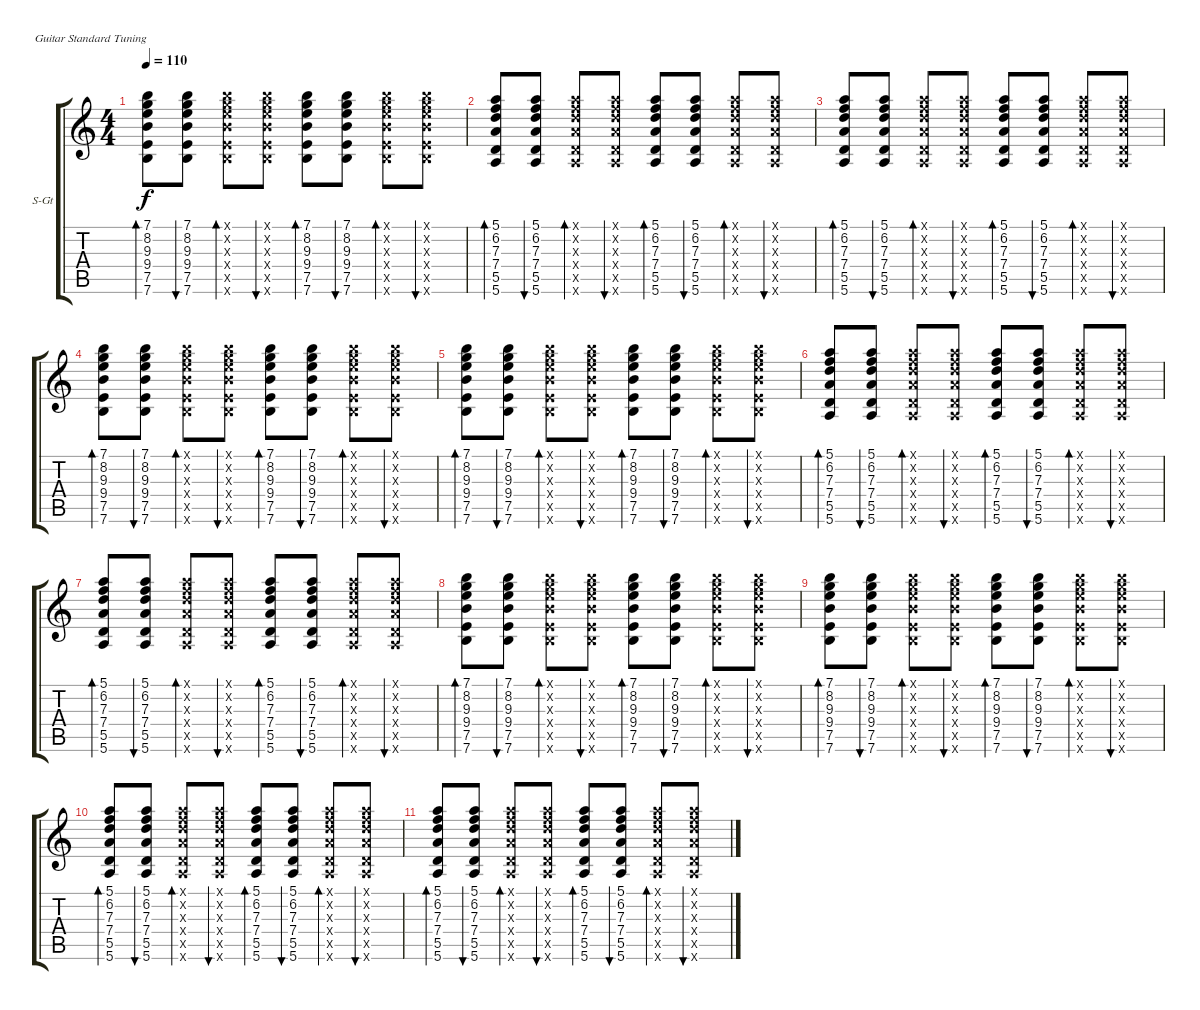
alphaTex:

\defaultSystemsLayout 4
\bracketExtendMode groupsimilarinstruments
\firstSystemTrackNameOrientation horizontal
\otherSystemsTrackNameOrientation horizontal
\track ("В. Бутусов (гитара)" "S-Gt") {instrument acousticguitarsteel}
\staff {score tabs}
\tuning (E4 B3 G3 D3 A2 E2)
\ts (4 4)
\tempo 110
\clef g2
\ks c
(7.6 7.5 9.4 9.3 8.2 7.1).8{bd 41 dy f} (7.6 7.5 9.4 9.3 8.2 7.1).8{bu 42} (7.6{x} 7.5{x} 9.4{x} 9.3{x} 8.2{x} 7.1{x}).8{bd 51} (7.6{x} 7.5{x} 9.4{x} 9.3{x} 8.2{x} 7.1{x}).8{bu 47} (7.6 7.5 9.4 9.3 8.2 7.1).8{bd 41} (7.6 7.5 9.4 9.3 8.2 7.1).8{bu 42} (7.6{x} 7.5{x} 9.4{x} 9.3{x} 8.2{x} 7.1{x}).8{bd 51} (7.6{x} 7.5{x} 9.4{x} 9.3{x} 8.2{x} 7.1{x}).8{bu 47} |
(5.6 5.5 7.4 7.3 6.2 5.1).8{bd 41} (5.6 5.5 7.4 7.3 6.2 5.1).8{bu 42} (5.6{x} 5.5{x} 7.4{x} 7.3{x} 6.2{x} 5.1{x}).8{bd 51} (5.6{x} 5.5{x} 7.4{x} 7.3{x} 6.2{x} 5.1{x}).8{bu 47} (5.6 5.5 7.4 7.3 6.2 5.1).8{bd 41} (5.6 5.5 7.4 7.3 6.2 5.1).8{bu 42} (5.6{x} 5.5{x} 7.4{x} 7.3{x} 6.2{x} 5.1{x}).8{bd 51} (5.6{x} 5.5{x} 7.4{x} 7.3{x} 6.2{x} 5.1{x}).8{bu 47} |
(5.6 5.5 7.4 7.3 6.2 5.1).8{bd 41} (5.6 5.5 7.4 7.3 6.2 5.1).8{bu 42} (5.6{x} 5.5{x} 7.4{x} 7.3{x} 6.2{x} 5.1{x}).8{bd 51} (5.6{x} 5.5{x} 7.4{x} 7.3{x} 6.2{x} 5.1{x}).8{bu 47} (5.6 5.5 7.4 7.3 6.2 5.1).8{bd 41} (5.6 5.5 7.4 7.3 6.2 5.1).8{bu 42} (5.6{x} 5.5{x} 7.4{x} 7.3{x} 6.2{x} 5.1{x}).8{bd 51} (5.6{x} 5.5{x} 7.4{x} 7.3{x} 6.2{x} 5.1{x}).8{bu 47} |
(7.6 7.5 9.4 9.3 8.2 7.1).8{bd 41} (7.6 7.5 9.4 9.3 8.2 7.1).8{bu 42} (7.6{x} 7.5{x} 9.4{x} 9.3{x} 8.2{x} 7.1{x}).8{bd 51} (7.6{x} 7.5{x} 9.4{x} 9.3{x} 8.2{x} 7.1{x}).8{bu 47} (7.6 7.5 9.4 9.3 8.2 7.1).8{bd 41} (7.6 7.5 9.4 9.3 8.2 7.1).8{bu 42} (7.6{x} 7.5{x} 9.4{x} 9.3{x} 8.2{x} 7.1{x}).8{bd 51} (7.6{x} 7.5{x} 9.4{x} 9.3{x} 8.2{x} 7.1{x}).8{bu 47} |
(7.6 7.5 9.4 9.3 8.2 7.1).8{bd 41} (7.6 7.5 9.4 9.3 8.2 7.1).8{bu 42} (7.6{x} 7.5{x} 9.4{x} 9.3{x} 8.2{x} 7.1{x}).8{bd 51} (7.6{x} 7.5{x} 9.4{x} 9.3{x} 8.2{x} 7.1{x}).8{bu 47} (7.6 7.5 9.4 9.3 8.2 7.1).8{bd 41} (7.6 7.5 9.4 9.3 8.2 7.1).8{bu 42} (7.6{x} 7.5{x} 9.4{x} 9.3{x} 8.2{x} 7.1{x}).8{bd 51} (7.6{x} 7.5{x} 9.4{x} 9.3{x} 8.2{x} 7.1{x}).8{bu 47} |
(5.6 5.5 7.4 7.3 6.2 5.1).8{bd 41} (5.6 5.5 7.4 7.3 6.2 5.1).8{bu 42} (5.6{x} 5.5{x} 7.4{x} 7.3{x} 6.2{x} 5.1{x}).8{bd 51} (5.6{x} 5.5{x} 7.4{x} 7.3{x} 6.2{x} 5.1{x}).8{bu 47} (5.6 5.5 7.4 7.3 6.2 5.1).8{bd 41} (5.6 5.5 7.4 7.3 6.2 5.1).8{bu 42} (5.6{x} 5.5{x} 7.4{x} 7.3{x} 6.2{x} 5.1{x}).8{bd 51} (5.6{x} 5.5{x} 7.4{x} 7.3{x} 6.2{x} 5.1{x}).8{bu 47} |
(5.6 5.5 7.4 7.3 6.2 5.1).8{bd 41} (5.6 5.5 7.4 7.3 6.2 5.1).8{bu 42} (5.6{x} 5.5{x} 7.4{x} 7.3{x} 6.2{x} 5.1{x}).8{bd 51} (5.6{x} 5.5{x} 7.4{x} 7.3{x} 6.2{x} 5.1{x}).8{bu 47} (5.6 5.5 7.4 7.3 6.2 5.1).8{bd 41} (5.6 5.5 7.4 7.3 6.2 5.1).8{bu 42} (5.6{x} 5.5{x} 7.4{x} 7.3{x} 6.2{x} 5.1{x}).8{bd 51} (5.6{x} 5.5{x} 7.4{x} 7.3{x} 6.2{x} 5.1{x}).8{bu 47} |
(7.6 7.5 9.4 9.3 8.2 7.1).8{bd 41} (7.6 7.5 9.4 9.3 8.2 7.1).8{bu 42} (7.6{x} 7.5{x} 9.4{x} 9.3{x} 8.2{x} 7.1{x}).8{bd 51} (7.6{x} 7.5{x} 9.4{x} 9.3{x} 8.2{x} 7.1{x}).8{bu 47} (7.6 7.5 9.4 9.3 8.2 7.1).8{bd 41} (7.6 7.5 9.4 9.3 8.2 7.1).8{bu 42} (7.6{x} 7.5{x} 9.4{x} 9.3{x} 8.2{x} 7.1{x}).8{bd 51} (7.6{x} 7.5{x} 9.4{x} 9.3{x} 8.2{x} 7.1{x}).8{bu 47} |
(7.6 7.5 9.4 9.3 8.2 7.1).8{bd 41} (7.6 7.5 9.4 9.3 8.2 7.1).8{bu 42} (7.6{x} 7.5{x} 9.4{x} 9.3{x} 8.2{x} 7.1{x}).8{bd 51} (7.6{x} 7.5{x} 9.4{x} 9.3{x} 8.2{x} 7.1{x}).8{bu 47} (7.6 7.5 9.4 9.3 8.2 7.1).8{bd 41} (7.6 7.5 9.4 9.3 8.2 7.1).8{bu 42} (7.6{x} 7.5{x} 9.4{x} 9.3{x} 8.2{x} 7.1{x}).8{bd 51} (7.6{x} 7.5{x} 9.4{x} 9.3{x} 8.2{x} 7.1{x}).8{bu 47} |
(5.6 5.5 7.4 7.3 6.2 5.1).8{bd 41} (5.6 5.5 7.4 7.3 6.2 5.1).8{bu 42} (5.6{x} 5.5{x} 7.4{x} 7.3{x} 6.2{x} 5.1{x}).8{bd 51} (5.6{x} 5.5{x} 7.4{x} 7.3{x} 6.2{x} 5.1{x}).8{bu 47} (5.6 5.5 7.4 7.3 6.2 5.1).8{bd 41} (5.6 5.5 7.4 7.3 6.2 5.1).8{bu 42} (5.6{x} 5.5{x} 7.4{x} 7.3{x} 6.2{x} 5.1{x}).8{bd 51} (5.6{x} 5.5{x} 7.4{x} 7.3{x} 6.2{x} 5.1{x}).8{bu 47} |
(5.6 5.5 7.4 7.3 6.2 5.1).8{bd 41} (5.6 5.5 7.4 7.3 6.2 5.1).8{bu 42} (5.6{x} 5.5{x} 7.4{x} 7.3{x} 6.2{x} 5.1{x}).8{bd 51} (5.6{x} 5.5{x} 7.4{x} 7.3{x} 6.2{x} 5.1{x}).8{bu 47} (5.6 5.5 7.4 7.3 6.2 5.1).8{bd 41} (5.6 5.5 7.4 7.3 6.2 5.1).8{bu 42} (5.6{x} 5.5{x} 7.4{x} 7.3{x} 6.2{x} 5.1{x}).8{bd 51} (5.6{x} 5.5{x} 7.4{x} 7.3{x} 6.2{x} 5.1{x}).8{bu 47}
